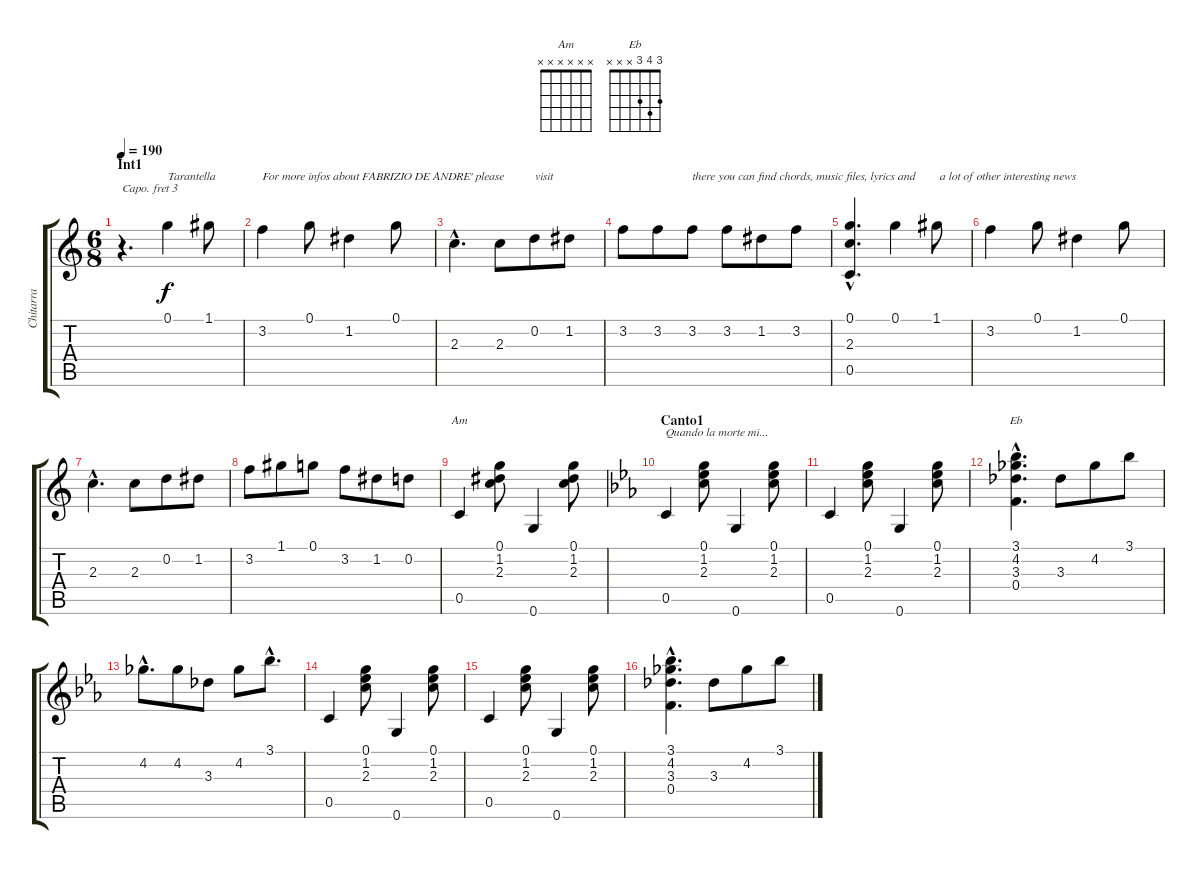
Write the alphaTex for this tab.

\track ("Chitarra" "Chitarra") {instrument acousticguitarnylon}
\staff {score tabs}
\capo 3
\tuning (E4 B3 G3 D3 A2 E2) {hide}
\chord ("Am" x x x x x x)
\chord ("Eb" 3 4 3 x x x)
\ts (6 8)
\section ("" "Int1")
\tempo 190
\clef g2
\ks c
r.4{d dy f instrument acousticguitarnylon} 0.1.4{txt "Tarantella"} 1.1.8 |
3.2.4{txt "For more infos about FABRIZIO DE ANDRE' please"} 0.1.8 1.2.4 0.1.8 |
2.3{hac}.4{d} 2.3.8 0.2.8{txt "visit"} 1.2.8 |
3.2.8 3.2.8 3.2.8{txt "there you can find chords, music files, lyrics and"} 3.2.8 1.2.8 3.2.8 |
(0.1{hac} 2.3{hac} 0.5{hac}).4{d} 0.1.4 1.1.8{txt " a lot of other interesting news"} |
3.2.4 0.1.8 1.2.4 0.1.8 |
2.3{hac}.4{d} 2.3.8 0.2.8 1.2.8 |
3.2.8 1.1.8 0.1.8 3.2.8 1.2.8 0.2.8 |
0.5.4{ch "Am" volume 13} (0.1 1.2 2.3).8 0.6.4 (0.1 1.2 2.3).8 |
\section ("" "Canto1")
\ks eb
0.5.4{txt "Quando la morte mi..."} (0.1 1.2 2.3).8 0.6.4 (0.1 1.2 2.3).8 |
0.5.4 (0.1 1.2 2.3).8 0.6.4 (0.1 1.2 2.3).8 |
(3.1{hac} 4.2{hac} 3.3{hac} 0.4{hac}).4{d ch "Eb"} 3.3.8 4.2.8 3.1.8 |
4.2{hac}.8{d} 4.2.8 3.3.8 4.2.8 3.1{hac}.8{d} |
0.5.4 (0.1 1.2 2.3).8 0.6.4 (0.1 1.2 2.3).8 |
0.5.4 (0.1 1.2 2.3).8 0.6.4 (0.1 1.2 2.3).8 |
(3.1{hac} 4.2{hac} 3.3{hac} 0.4{hac}).4{d} 3.3.8 4.2.8 3.1.8
